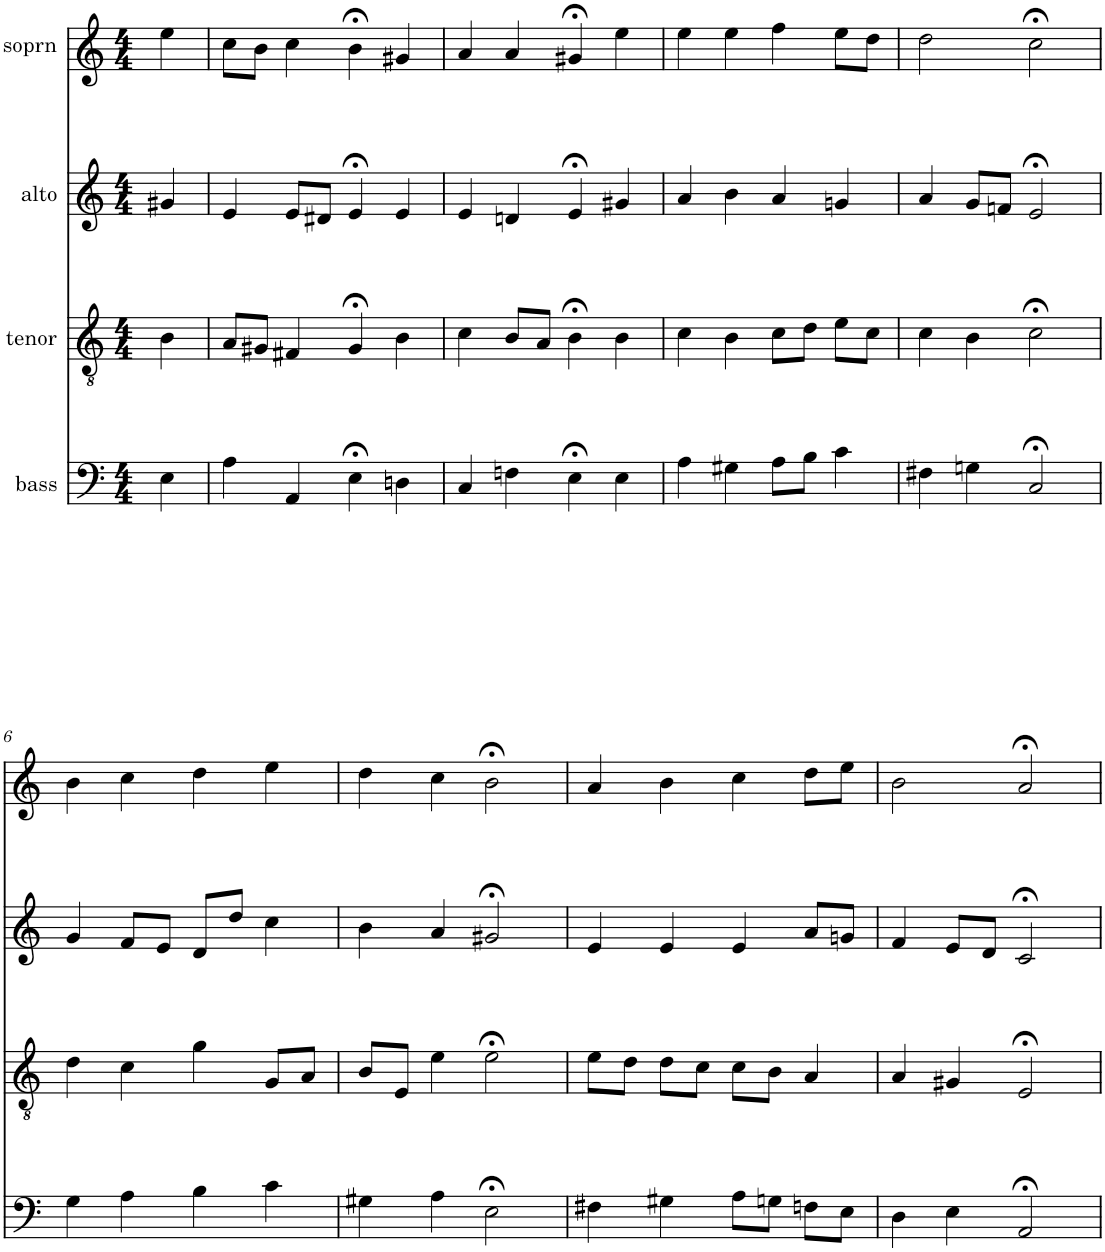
**kern	**kern	**kern	**kern
*part4	*part3	*part2	*part1
*staff4	*staff3	*staff2	*staff1
*I"bass	*I"tenor	*I"alto	*I"soprn
*clefF4	*clefGv2	*clefG2	*clefG2
*k[]	*k[]	*k[]	*k[]
*M4/4	*M4/4	*M4/4	*M4/4
=1	=1	=1	=1
4E\	4B\	4g#X/	4ee\
=2	=2	=2	=2
4A\	8A/L	4e/	8cc\L
.	8G#X/J	.	8b\J
4AA/	4F#X/	8e/L	4cc\
.	.	8d#X/J	.
4E;<\	4G#;</	4e;</	4b;<\
4Dn\	4B\	4e/	4g#X/
=3	=3	=3	=3
4C/	4c\	4e/	4a/
4Fn\	8B/L	4dn/	4a/
.	8A/J	.	.
4E;<\	4B;<\	4e;</	4g#X;</
4E\	4B\	4g#X/	4ee\
=4	=4	=4	=4
4A\	4c\	4a/	4ee\
4G#X\	4B\	4b\	4ee\
8A\L	8c\L	4a/	4ff\
8B\J	8d\J	.	.
4c\	8e\L	4gn/	8ee\L
.	8c\J	.	8dd\J
=5	=5	=5	=5
4F#X\	4c\	4a/	2dd\
4Gn\	4B\	8g/L	.
.	.	8fn/J	.
2C;</	2c;<\	2e;</	2cc;<\
!!LO:LB:g=z
=6	=6	=6	=6
4G\	4d\	4g/	4b\
4A\	4c\	8f/L	4cc\
.	.	8e/J	.
4B\	4g\	8d/L	4dd\
.	.	8dd/J	.
4c\	8G/L	4cc\	4ee\
.	8A/J	.	.
=7	=7	=7	=7
4G#X\	8B/L	4b\	4dd\
.	8E/J	.	.
4A\	4e\	4a/	4cc\
2E;<\	2e;<\	2g#X;</	2b;<\
=8	=8	=8	=8
4F#X\	8e\L	4e/	4a/
.	8d\J	.	.
4G#X\	8d\L	4e/	4b\
.	8c\J	.	.
8A\L	8c\L	4e/	4cc\
8Gn\J	8B\J	.	.
8Fn\L	4A/	8a/L	8dd\L
8E\J	.	8gn/J	8ee\J
=9	=9	=9	=9
4D\	4A/	4f/	2b\
4E\	4G#X/	8e/L	.
.	.	8d/J	.
2AA;</	2E;</	2c;</	2a;</
=	=	=	=
*-	*-	*-	*-
